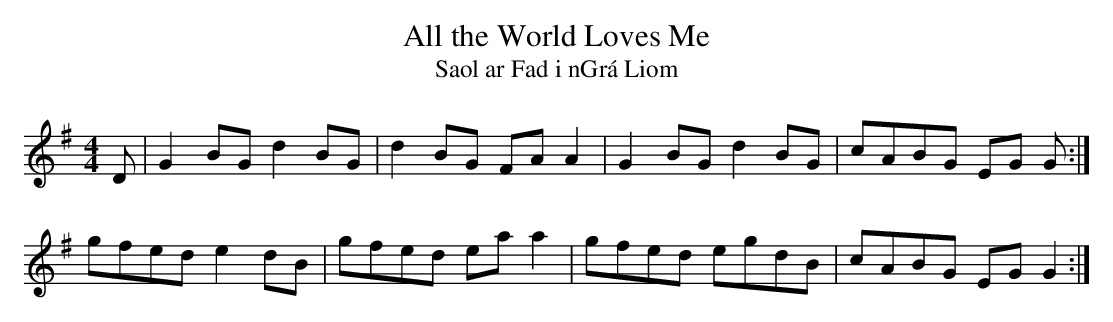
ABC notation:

X:1
T: All the World Loves Me
T: Saol ar Fad i nGr\'a Liom
L: 1/8
M: 4/4
K: G
D|G2 BG d2 BG|d2 BG FA A2|G2 BG d2 BG|cABG EG G :|
gfed e2 dB|gfed ea a2|gfed egdB|cABG EG G2 :|
